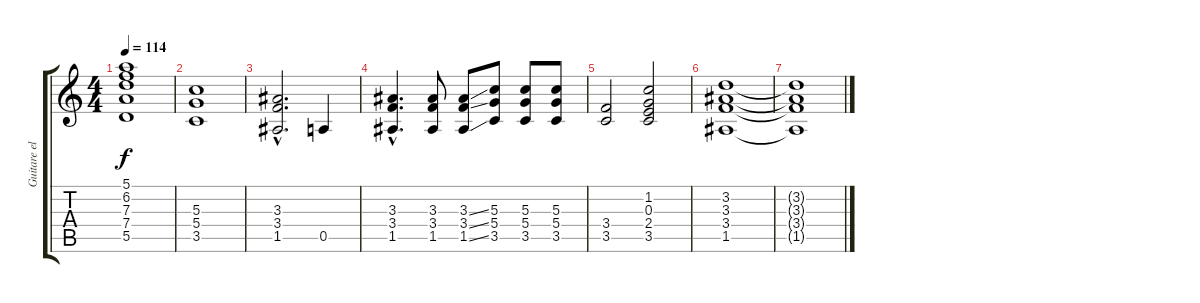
\track ("Guitare elec" "Guitare el") {instrument electricguitarclean}
\staff {score tabs}
\tuning (E4 B3 G3 D3 A2 E2) {hide}
\ts (4 4)
\tempo 114
\clef g2
\ks c
(5.1 6.2 7.3 7.4 5.5).1{dy f} |
(5.3 5.4 3.5).1 |
(3.3{hac} 3.4{hac} 1.5{hac}).2{d} 0.5.4 |
(3.3{hac} 3.4{hac} 1.5{hac}).4{d} (3.3 3.4 1.5).8 (3.3{ss} 3.4{ss} 1.5{ss}).8 (5.3 5.4 3.5).8 (5.3 5.4 3.5).8 (5.3 5.4 3.5).8 |
(3.4 3.5).2 (1.2 0.3 2.4 3.5).2 |
(3.2 3.3 3.4 1.5).1 |
(3.2{t} 3.3{t} 3.4{t} 1.5{t}).1
